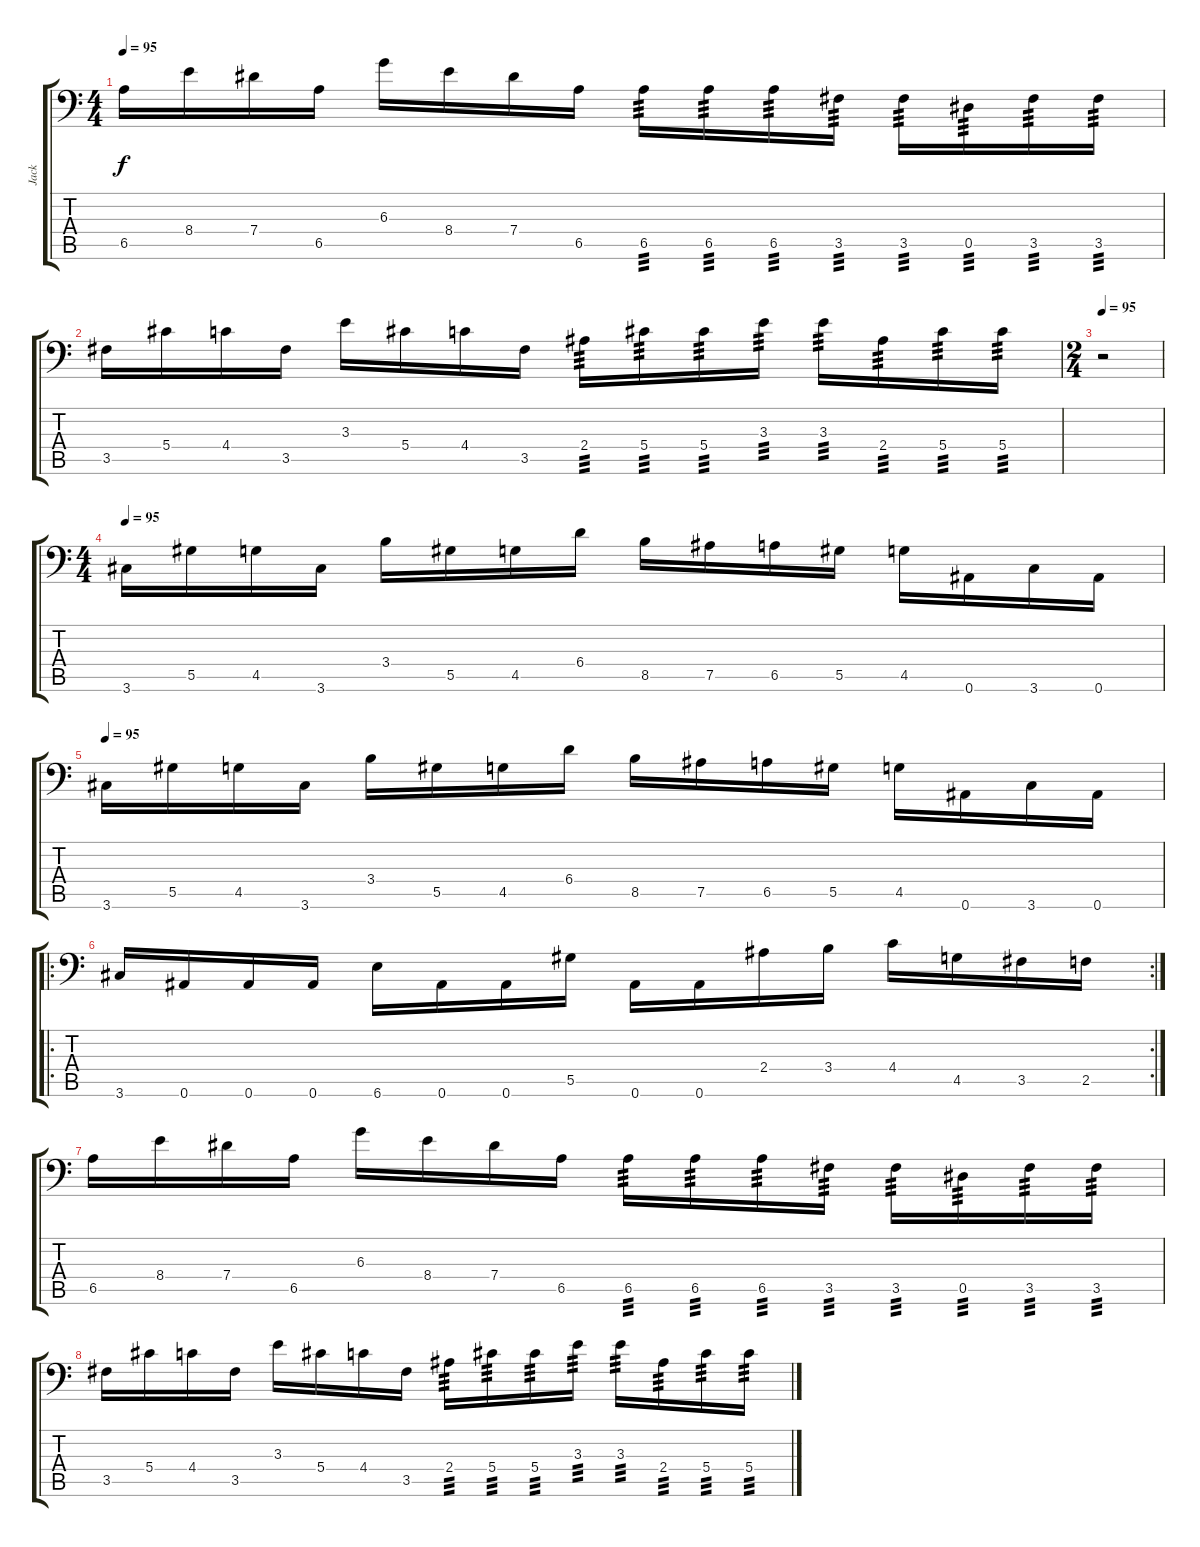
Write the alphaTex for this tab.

\track ("Jack" "Jack") {instrument distortionguitar}
\staff {score tabs}
\tuning (Bb3 F3 Db3 Ab2 Eb2 Bb1) {hide}
\ts (4 4)
\tempo 95
\clef f4
\ks c
6.5.16{dy f} 8.4.16 7.4.16 6.5.16 6.3.16 8.4.16 7.4.16 6.5.16 6.5.16{tp 3} 6.5.16{tp 3} 6.5.16{tp 3} 3.5.16{tp 3} 3.5.16{tp 3} 0.5.16{tp 3} 3.5.16{tp 3} 3.5.16{tp 3} |
3.5.16 5.4.16 4.4.16 3.5.16 3.3.16 5.4.16 4.4.16 3.5.16 2.4.16{tp 3} 5.4.16{tp 3} 5.4.16{tp 3} 3.3.16{tp 3} 3.3.16{tp 3} 2.4.16{tp 3} 5.4.16{tp 3} 5.4.16{tp 3} |
\ts (2 4)
\tempo 95
r.2 |
\ts (4 4)
\tempo 95
3.6.16 5.5.16 4.5.16 3.6.16 3.4.16 5.5.16 4.5.16 6.4.16 8.5.16 7.5.16 6.5.16 5.5.16 4.5.16 0.6.16 3.6.16 0.6.16 |
\tempo 95
3.6.16 5.5.16 4.5.16 3.6.16 3.4.16 5.5.16 4.5.16 6.4.16 8.5.16 7.5.16 6.5.16 5.5.16 4.5.16 0.6.16 3.6.16 0.6.16 |
\ro
\rc 2
3.6.16 0.6.16 0.6.16 0.6.16 6.6.16 0.6.16 0.6.16 5.5.16 0.6.16 0.6.16 2.4.16 3.4.16 4.4.16 4.5.16 3.5.16 2.5.16 |
6.5.16 8.4.16 7.4.16 6.5.16 6.3.16 8.4.16 7.4.16 6.5.16 6.5.16{tp 3} 6.5.16{tp 3} 6.5.16{tp 3} 3.5.16{tp 3} 3.5.16{tp 3} 0.5.16{tp 3} 3.5.16{tp 3} 3.5.16{tp 3} |
3.5.16 5.4.16 4.4.16 3.5.16 3.3.16 5.4.16 4.4.16 3.5.16 2.4.16{tp 3} 5.4.16{tp 3} 5.4.16{tp 3} 3.3.16{tp 3} 3.3.16{tp 3} 2.4.16{tp 3} 5.4.16{tp 3} 5.4.16{tp 3}
